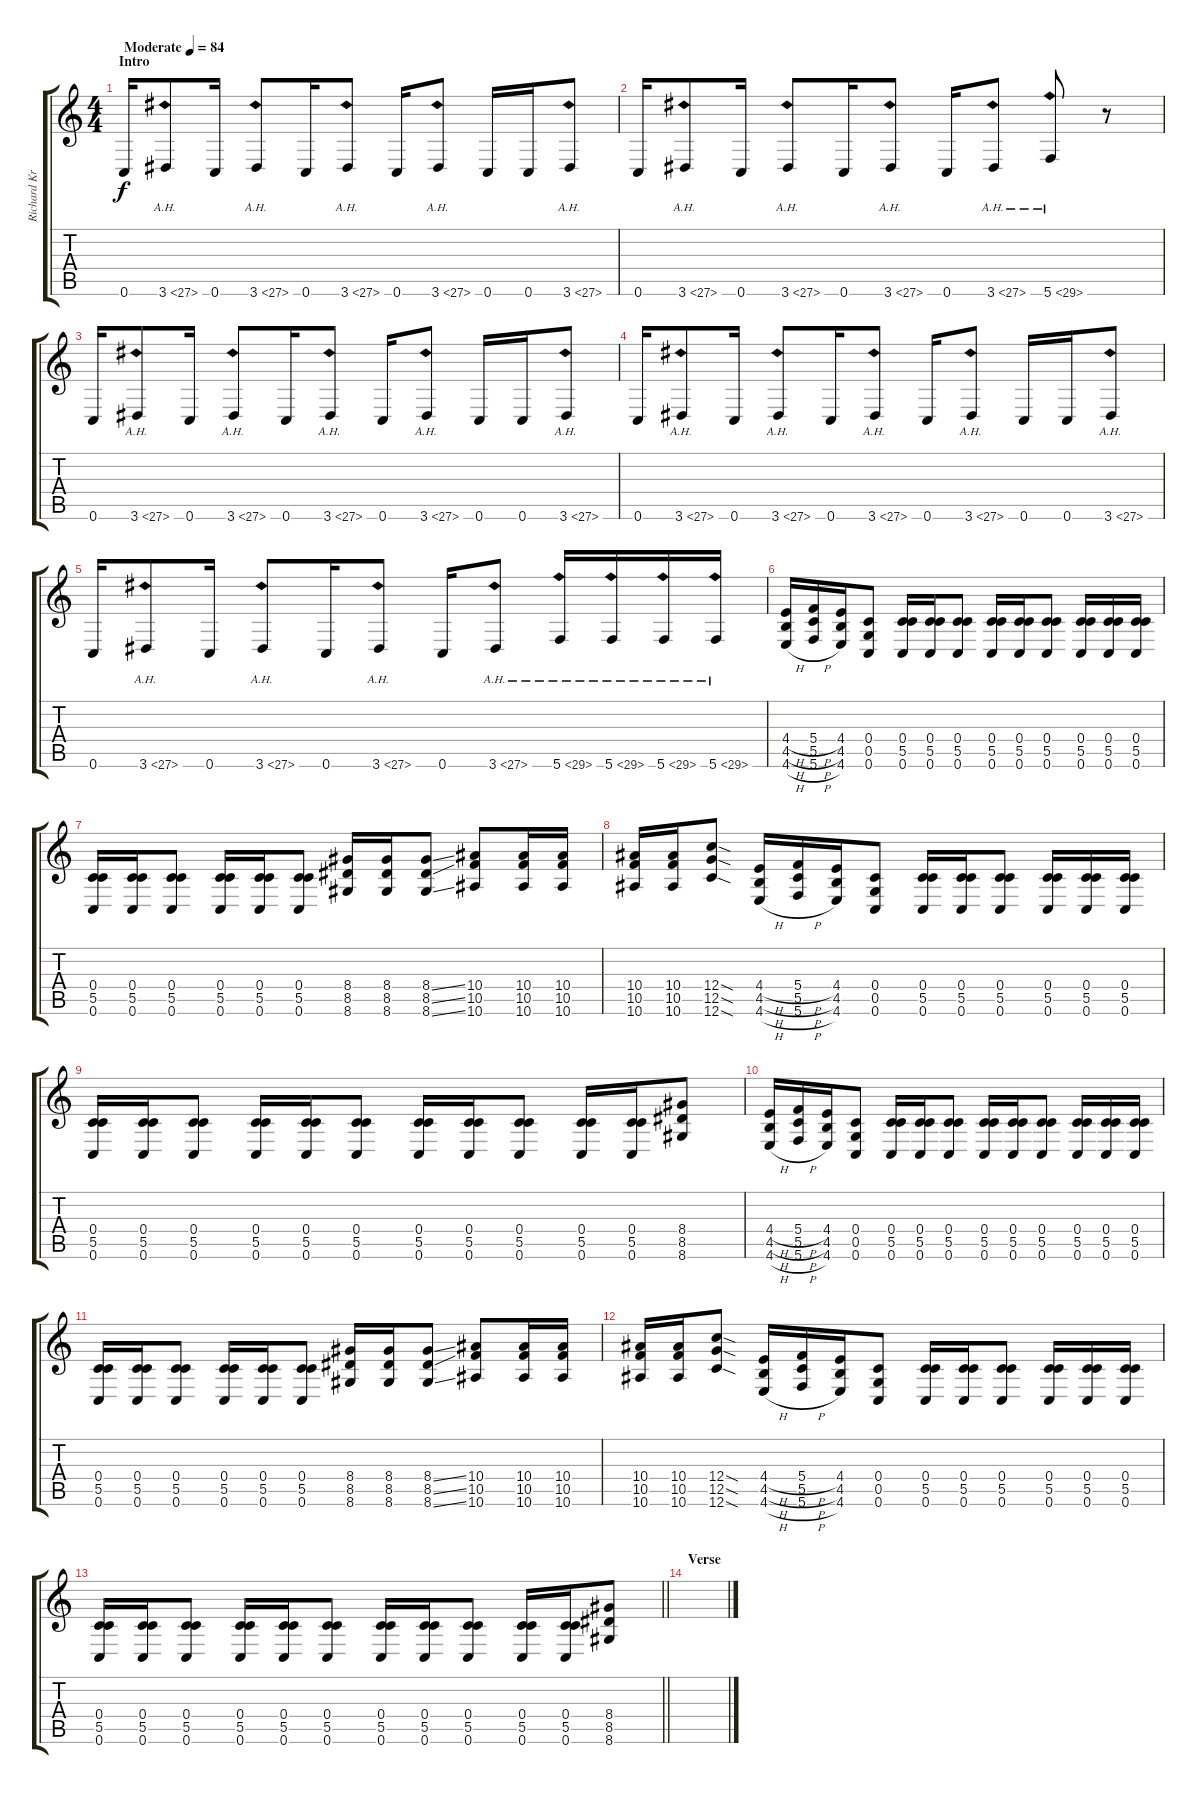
\track ("Richard Kruspe" "Richard Kr") {instrument distortionguitar}
\staff {score tabs}
\tuning (D4 A3 F3 C3 G2 C2) {hide}
\ts (4 4)
\section ("" "Intro")
\tempo (84 "Moderate")
\clef g2
\ks c
0.6.16{dy f instrument distortionguitar} 3.6{ah 24}.8 0.6.16 3.6{ah 24}.8 0.6.16 3.6{ah 24}.8 0.6.16 3.6{ah 24}.8 0.6.16 0.6.16 3.6{ah 24}.8 |
0.6.16 3.6{ah 24}.8 0.6.16 3.6{ah 24}.8 0.6.16 3.6{ah 24}.8 0.6.16 3.6{ah 24}.8 5.6{ah 24}.8 r.8 |
0.6.16 3.6{ah 24}.8 0.6.16 3.6{ah 24}.8 0.6.16 3.6{ah 24}.8 0.6.16 3.6{ah 24}.8 0.6.16 0.6.16 3.6{ah 24}.8 |
0.6.16 3.6{ah 24}.8 0.6.16 3.6{ah 24}.8 0.6.16 3.6{ah 24}.8 0.6.16 3.6{ah 24}.8 0.6.16 0.6.16 3.6{ah 24}.8 |
0.6.16 3.6{ah 24}.8 0.6.16 3.6{ah 24}.8 0.6.16 3.6{ah 24}.8 0.6.16 3.6{ah 24}.8 5.6{ah 24}.16 5.6{ah 24}.16 5.6{ah 24}.16 5.6{ah 24}.16 |
(4.4{h} 4.5{h} 4.6{h}).16 (5.4{h} 5.5{h} 5.6{h}).16 (4.4 4.5 4.6).16 (0.4 0.5 0.6).8 (0.4 5.5 0.6).16 (0.4 5.5 0.6).16 (0.4 5.5 0.6).8 (0.4 5.5 0.6).16 (0.4 5.5 0.6).16 (0.4 5.5 0.6).8 (0.4 5.5 0.6).16 (0.4 5.5 0.6).16 (0.4 5.5 0.6).16 |
(0.4 5.5 0.6).16 (0.4 5.5 0.6).16 (0.4 5.5 0.6).8 (0.4 5.5 0.6).16 (0.4 5.5 0.6).16 (0.4 5.5 0.6).8 (8.4 8.5 8.6).16 (8.4 8.5 8.6).16 (8.4{ss} 8.5{ss} 8.6{ss}).8 (10.4 10.5 10.6).8 (10.4 10.5 10.6).16 (10.4 10.5 10.6).16 |
(10.4 10.5 10.6).16 (10.4 10.5 10.6).16 (12.4{sod} 12.5{sod} 12.6{sod}).8 (4.4{h} 4.5{h} 4.6{h}).16 (5.4{h} 5.5{h} 5.6{h}).16 (4.4 4.5 4.6).16 (0.4 0.5 0.6).8 (0.4 5.5 0.6).16 (0.4 5.5 0.6).16 (0.4 5.5 0.6).8 (0.4 5.5 0.6).16 (0.4 5.5 0.6).16 (0.4 5.5 0.6).16 |
(0.4 5.5 0.6).16 (0.4 5.5 0.6).16 (0.4 5.5 0.6).8 (0.4 5.5 0.6).16 (0.4 5.5 0.6).16 (0.4 5.5 0.6).8 (0.4 5.5 0.6).16 (0.4 5.5 0.6).16 (0.4 5.5 0.6).8 (0.4 5.5 0.6).16 (0.4 5.5 0.6).16 (8.4 8.5 8.6).8 |
(4.4{h} 4.5{h} 4.6{h}).16 (5.4{h} 5.5{h} 5.6{h}).16 (4.4 4.5 4.6).16 (0.4 0.5 0.6).8 (0.4 5.5 0.6).16 (0.4 5.5 0.6).16 (0.4 5.5 0.6).8 (0.4 5.5 0.6).16 (0.4 5.5 0.6).16 (0.4 5.5 0.6).8 (0.4 5.5 0.6).16 (0.4 5.5 0.6).16 (0.4 5.5 0.6).16 |
(0.4 5.5 0.6).16 (0.4 5.5 0.6).16 (0.4 5.5 0.6).8 (0.4 5.5 0.6).16 (0.4 5.5 0.6).16 (0.4 5.5 0.6).8 (8.4 8.5 8.6).16 (8.4 8.5 8.6).16 (8.4{ss} 8.5{ss} 8.6{ss}).8 (10.4 10.5 10.6).8 (10.4 10.5 10.6).16 (10.4 10.5 10.6).16 |
(10.4 10.5 10.6).16 (10.4 10.5 10.6).16 (12.4{sod} 12.5{sod} 12.6{sod}).8 (4.4{h} 4.5{h} 4.6{h}).16 (5.4{h} 5.5{h} 5.6{h}).16 (4.4 4.5 4.6).16 (0.4 0.5 0.6).8 (0.4 5.5 0.6).16 (0.4 5.5 0.6).16 (0.4 5.5 0.6).8 (0.4 5.5 0.6).16 (0.4 5.5 0.6).16 (0.4 5.5 0.6).16 |
\barLineRight lightlight
(0.4 5.5 0.6).16 (0.4 5.5 0.6).16 (0.4 5.5 0.6).8 (0.4 5.5 0.6).16 (0.4 5.5 0.6).16 (0.4 5.5 0.6).8 (0.4 5.5 0.6).16 (0.4 5.5 0.6).16 (0.4 5.5 0.6).8 (0.4 5.5 0.6).16 (0.4 5.5 0.6).16 (8.4 8.5 8.6).8 |
\section ("" "Verse")
